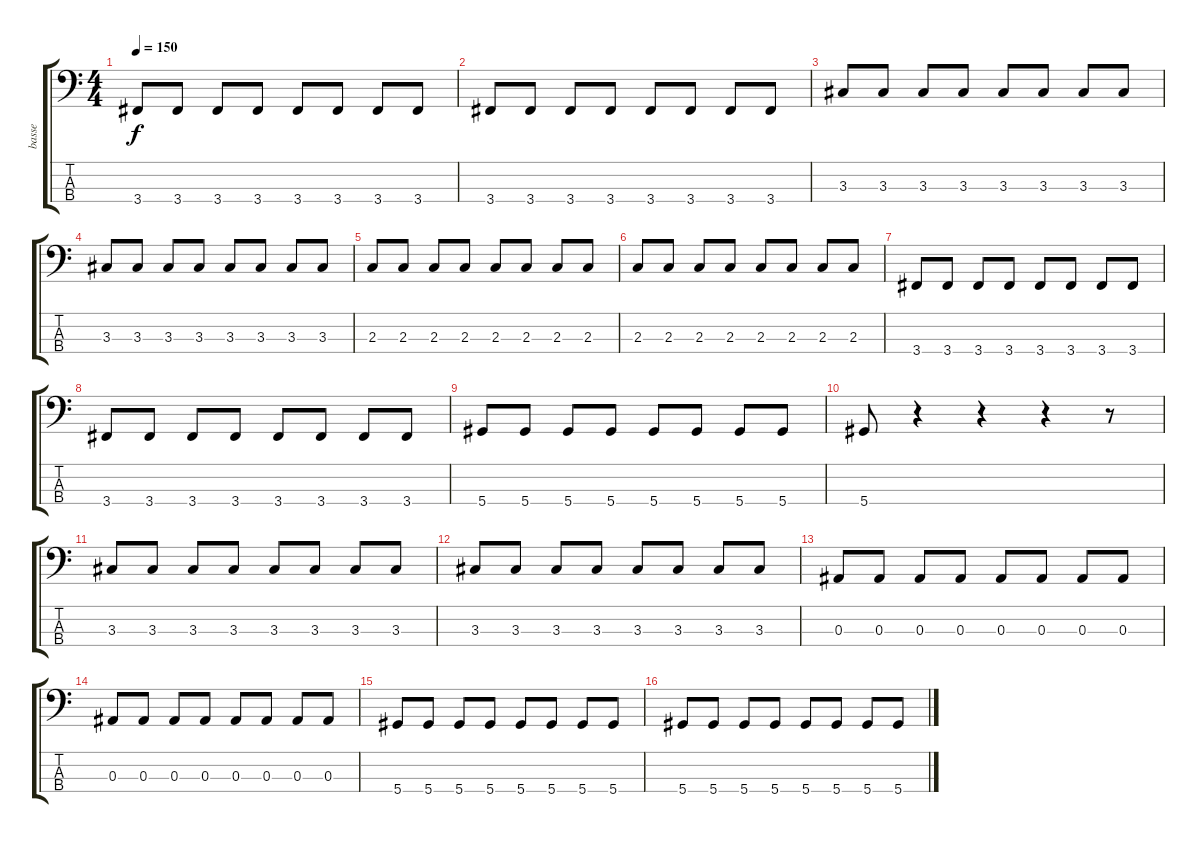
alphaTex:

\track ("basse" "basse") {instrument electricbasspick}
\staff {score tabs}
\tuning (Ab2 Eb2 Bb1 Eb1) {hide}
\ts (4 4)
\tempo 150
\clef f4
\ks c
3.4.8{dy f} 3.4.8 3.4.8 3.4.8 3.4.8 3.4.8 3.4.8 3.4.8 |
3.4.8 3.4.8 3.4.8 3.4.8 3.4.8 3.4.8 3.4.8 3.4.8 |
3.3.8 3.3.8 3.3.8 3.3.8 3.3.8 3.3.8 3.3.8 3.3.8 |
3.3.8 3.3.8 3.3.8 3.3.8 3.3.8 3.3.8 3.3.8 3.3.8 |
2.3.8 2.3.8 2.3.8 2.3.8 2.3.8 2.3.8 2.3.8 2.3.8 |
2.3.8 2.3.8 2.3.8 2.3.8 2.3.8 2.3.8 2.3.8 2.3.8 |
3.4.8 3.4.8 3.4.8 3.4.8 3.4.8 3.4.8 3.4.8 3.4.8 |
3.4.8 3.4.8 3.4.8 3.4.8 3.4.8 3.4.8 3.4.8 3.4.8 |
5.4.8 5.4.8 5.4.8 5.4.8 5.4.8 5.4.8 5.4.8 5.4.8 |
5.4.8 r.4 r.4 r.4 r.8 |
3.3.8 3.3.8 3.3.8 3.3.8 3.3.8 3.3.8 3.3.8 3.3.8 |
3.3.8 3.3.8 3.3.8 3.3.8 3.3.8 3.3.8 3.3.8 3.3.8 |
0.3.8 0.3.8 0.3.8 0.3.8 0.3.8 0.3.8 0.3.8 0.3.8 |
0.3.8 0.3.8 0.3.8 0.3.8 0.3.8 0.3.8 0.3.8 0.3.8 |
5.4.8 5.4.8 5.4.8 5.4.8 5.4.8 5.4.8 5.4.8 5.4.8 |
5.4.8 5.4.8 5.4.8 5.4.8 5.4.8 5.4.8 5.4.8 5.4.8
